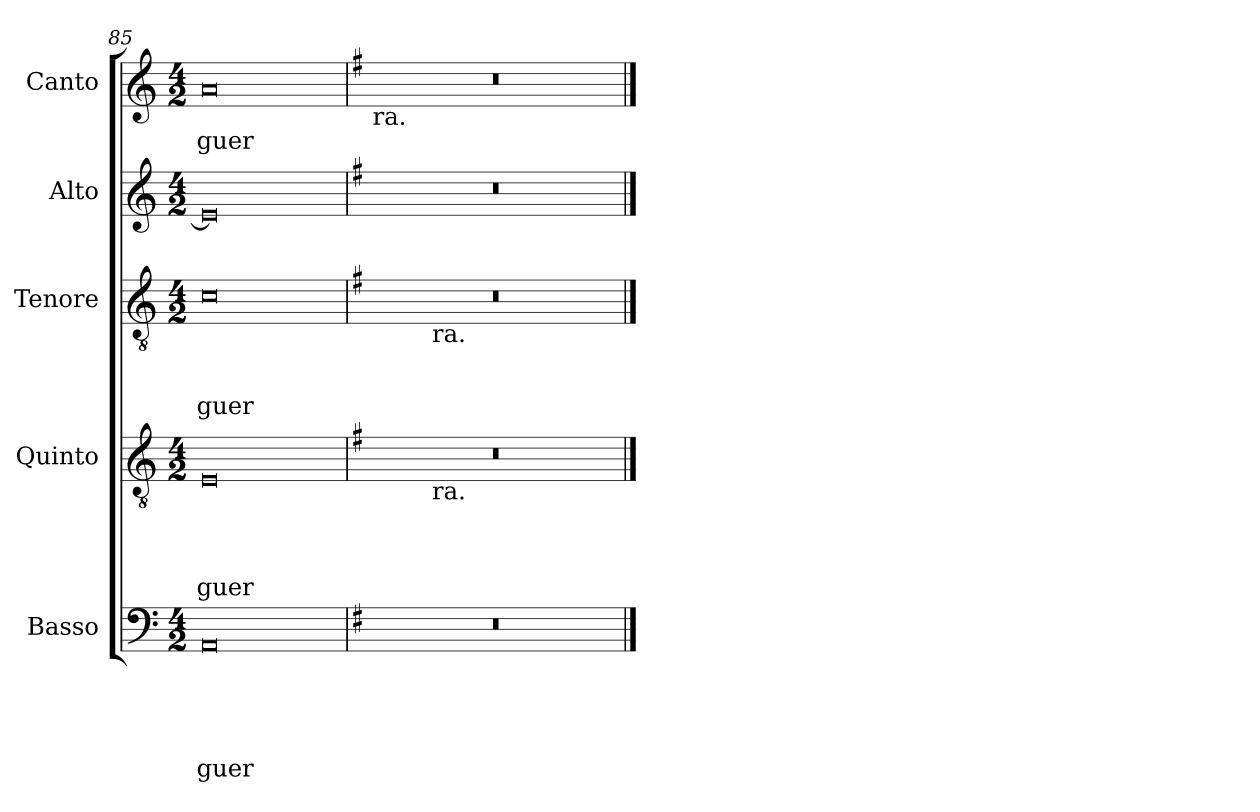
**kern	**text	**text	**text	**text	**text	**kern	**text	**text	**text	**text	**kern	**text	**text	**text	**kern	**text	**kern	**text
*part5	*part5	*part5	*part5	*part5	*part5	*part4	*part4	*part4	*part4	*part4	*part3	*part3	*part3	*part3	*part2	*part2	*part1	*part1
*staff5	*staff5	*staff5	*staff5	*staff5	*staff5	*staff4	*staff4	*staff4	*staff4	*staff4	*staff3	*staff3	*staff3	*staff3	*staff2	*staff2	*staff1	*staff1
*I"Basso	*	*	*	*	*	*I"Quinto	*	*	*	*	*I"Tenore	*	*	*	*I"Alto	*	*I"Canto	*
*clefF4	*	*	*	*	*	*clefGv2	*	*	*	*	*clefGv2	*	*	*	*clefG2	*	*clefG2	*
*k[]	*	*	*	*	*	*k[]	*	*	*	*	*k[]	*	*	*	*k[]	*	*k[]	*
*C:	*	*	*	*	*	*C:	*	*	*	*	*C:	*	*	*	*C:	*	*C:	*
*M4/2	*	*	*	*	*	*M4/2	*	*	*	*	*M4/2	*	*	*	*M4/2	*	*M4/2	*
=85	=85	=85	=85	=85	=85	=85	=85	=85	=85	=85	=85	=85	=85	=85	=85	=85	=85	=85
!	!	!	!	!	!LO:LY:b	!	!	!	!	!LO:LY:b	!	!	!	!LO:LY:b	!	!	!	!LO:LY:b
0AA	.	.	.	.	guer-	0E	.	.	.	guer	0c	.	.	guer-	0e]	.	0a	guer-
=86	=86	=86	=86	=86	=86	=86	=86	=86	=86	=86	=86	=86	=86	=86	=86	=86	=86	=86
*k[f#]	*	*	*	*	*	*k[f#]	*	*	*	*	*k[f#]	*	*	*	*k[f#]	*	*k[f#]	*
*G:	*	*	*	*	*	*G:	*	*	*	*	*G:	*	*	*	*G:	*	*G:	*
!	!	!	!	!	!	!	!	!	!	!	!	!	!	!	!	!	!LO:TX:b:t=ra.	!
*	*	*	*	*	*	*^	*	*	*	*	*^	*	*	*	*	*	*	*
0r	.	.	.	.	.	0r	4ryy	.	.	.	.	0r	4ryy	.	.	.	0r	.	0r	.
.	.	.	.	.	.	.	16ryy	.	.	.	.	.	16ryy	.	.	.	.	.	.	.
!	!	!	!	!	!	!	!	!	!	!	!	!	!LO:TX:b:t=ra.	!	!	!	!	!	!	!
!	!	!	!	!	!	!	!LO:TX:b:t=ra.	!	!	!	!	!	!	!	!	!	!	!	!	!
.	.	.	.	.	.	.	1ryy	.	.	.	.	.	1ryy	.	.	.	.	.	.	.
.	.	.	.	.	.	.	2ryy	.	.	.	.	.	2ryy	.	.	.	.	.	.	.
.	.	.	.	.	.	.	8.ryy	.	.	.	.	.	8.ryy	.	.	.	.	.	.	.
*	*	*	*	*	*	*v	*v	*	*	*	*	*	*	*	*	*	*	*	*	*
*	*	*	*	*	*	*	*	*	*	*	*v	*v	*	*	*	*	*	*	*
==	==	==	==	==	==	==	==	==	==	==	==	==	==	==	==	==	==	==
*-	*-	*-	*-	*-	*-	*-	*-	*-	*-	*-	*-	*-	*-	*-	*-	*-	*-	*-
